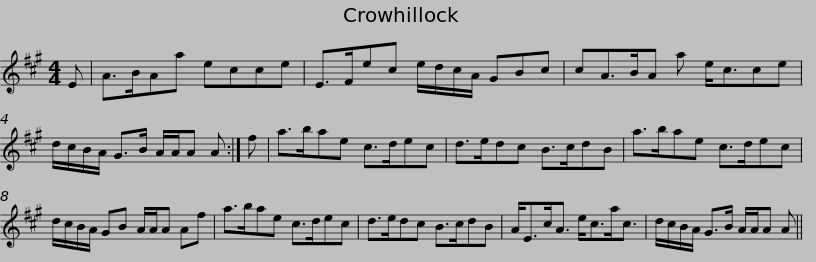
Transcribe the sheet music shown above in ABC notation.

X:1
L:1/8
M:4/4
I:linebreak $
K:A
V:1 treble
V:1
 E | A>BAa ecce | E>Fec e/d/c/A/ GBc | cA>BA a e<cce | d/c/B/A/ G>B A/A/A A :|$ %5
 f | a>bae c>dec | d>edc B>cdB | a>bae c>dec | d/c/B/A/ GB A/A/A Af |$ %10
 a>bae c>dec | d>edc B>cdB | A<Ec<A e<ca<c | d/c/B/A/ G>B A/A/A A || %14
